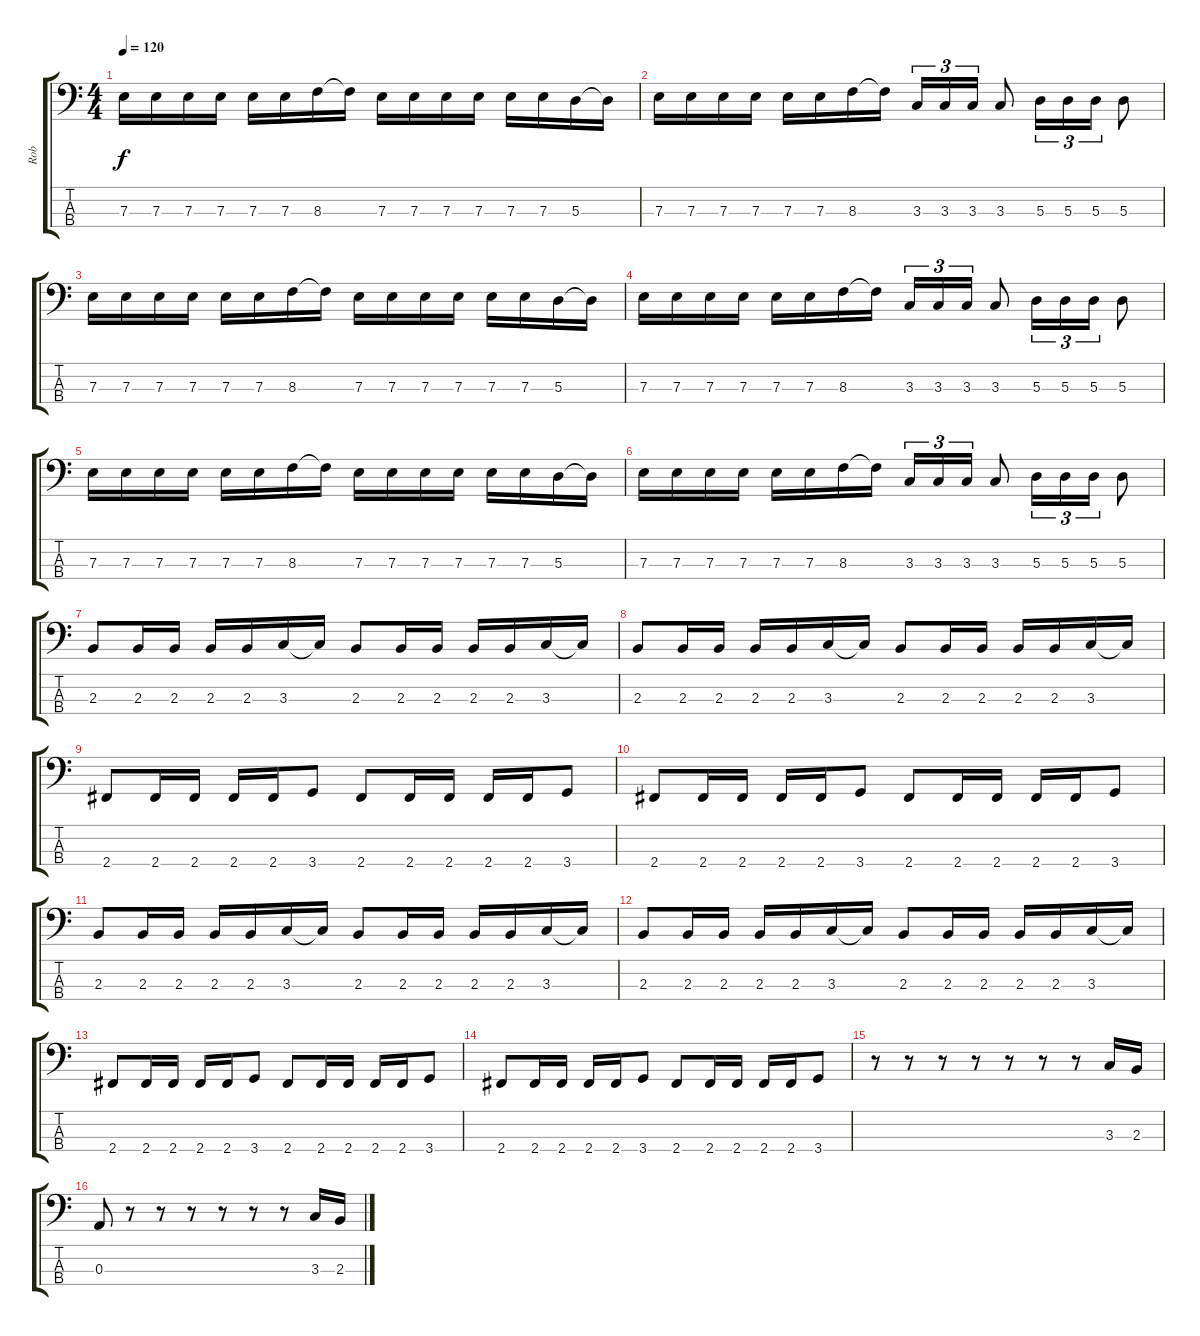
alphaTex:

\track ("Rob" "Rob") {instrument electricbasspick}
\staff {score tabs}
\tuning (G2 D2 A1 E1) {hide}
\ts (4 4)
\tempo 120
\clef f4
\ks c
7.3.16{dy f} 7.3.16 7.3.16 7.3.16 7.3.16 7.3.16 8.3.16 8.3{t}.16 7.3.16 7.3.16 7.3.16 7.3.16 7.3.16 7.3.16 5.3.16 5.3{t}.16 |
7.3.16 7.3.16 7.3.16 7.3.16 7.3.16 7.3.16 8.3.16 8.3{t}.16 3.3.16{tu (3 2)} 3.3.16{tu (3 2)} 3.3.16{tu (3 2)} 3.3.8 5.3.16{tu (3 2)} 5.3.16{tu (3 2)} 5.3.16{tu (3 2)} 5.3.8 |
7.3.16 7.3.16 7.3.16 7.3.16 7.3.16 7.3.16 8.3.16 8.3{t}.16 7.3.16 7.3.16 7.3.16 7.3.16 7.3.16 7.3.16 5.3.16 5.3{t}.16 |
7.3.16 7.3.16 7.3.16 7.3.16 7.3.16 7.3.16 8.3.16 8.3{t}.16 3.3.16{tu (3 2)} 3.3.16{tu (3 2)} 3.3.16{tu (3 2)} 3.3.8 5.3.16{tu (3 2)} 5.3.16{tu (3 2)} 5.3.16{tu (3 2)} 5.3.8 |
7.3.16 7.3.16 7.3.16 7.3.16 7.3.16 7.3.16 8.3.16 8.3{t}.16 7.3.16 7.3.16 7.3.16 7.3.16 7.3.16 7.3.16 5.3.16 5.3{t}.16 |
7.3.16 7.3.16 7.3.16 7.3.16 7.3.16 7.3.16 8.3.16 8.3{t}.16 3.3.16{tu (3 2)} 3.3.16{tu (3 2)} 3.3.16{tu (3 2)} 3.3.8 5.3.16{tu (3 2)} 5.3.16{tu (3 2)} 5.3.16{tu (3 2)} 5.3.8 |
2.3.8 2.3.16 2.3.16 2.3.16 2.3.16 3.3.16 3.3{t}.16 2.3.8 2.3.16 2.3.16 2.3.16 2.3.16 3.3.16 3.3{t}.16 |
2.3.8 2.3.16 2.3.16 2.3.16 2.3.16 3.3.16 3.3{t}.16 2.3.8 2.3.16 2.3.16 2.3.16 2.3.16 3.3.16 3.3{t}.16 |
2.4.8 2.4.16 2.4.16 2.4.16 2.4.16 3.4.8 2.4.8 2.4.16 2.4.16 2.4.16 2.4.16 3.4.8 |
2.4.8 2.4.16 2.4.16 2.4.16 2.4.16 3.4.8 2.4.8 2.4.16 2.4.16 2.4.16 2.4.16 3.4.8 |
2.3.8 2.3.16 2.3.16 2.3.16 2.3.16 3.3.16 3.3{t}.16 2.3.8 2.3.16 2.3.16 2.3.16 2.3.16 3.3.16 3.3{t}.16 |
2.3.8 2.3.16 2.3.16 2.3.16 2.3.16 3.3.16 3.3{t}.16 2.3.8 2.3.16 2.3.16 2.3.16 2.3.16 3.3.16 3.3{t}.16 |
2.4.8 2.4.16 2.4.16 2.4.16 2.4.16 3.4.8 2.4.8 2.4.16 2.4.16 2.4.16 2.4.16 3.4.8 |
2.4.8 2.4.16 2.4.16 2.4.16 2.4.16 3.4.8 2.4.8 2.4.16 2.4.16 2.4.16 2.4.16 3.4.8 |
r.8 r.8 r.8 r.8 r.8 r.8 r.8 3.3.16 2.3.16 |
0.3.8 r.8 r.8 r.8 r.8 r.8 r.8 3.3.16 2.3.16
